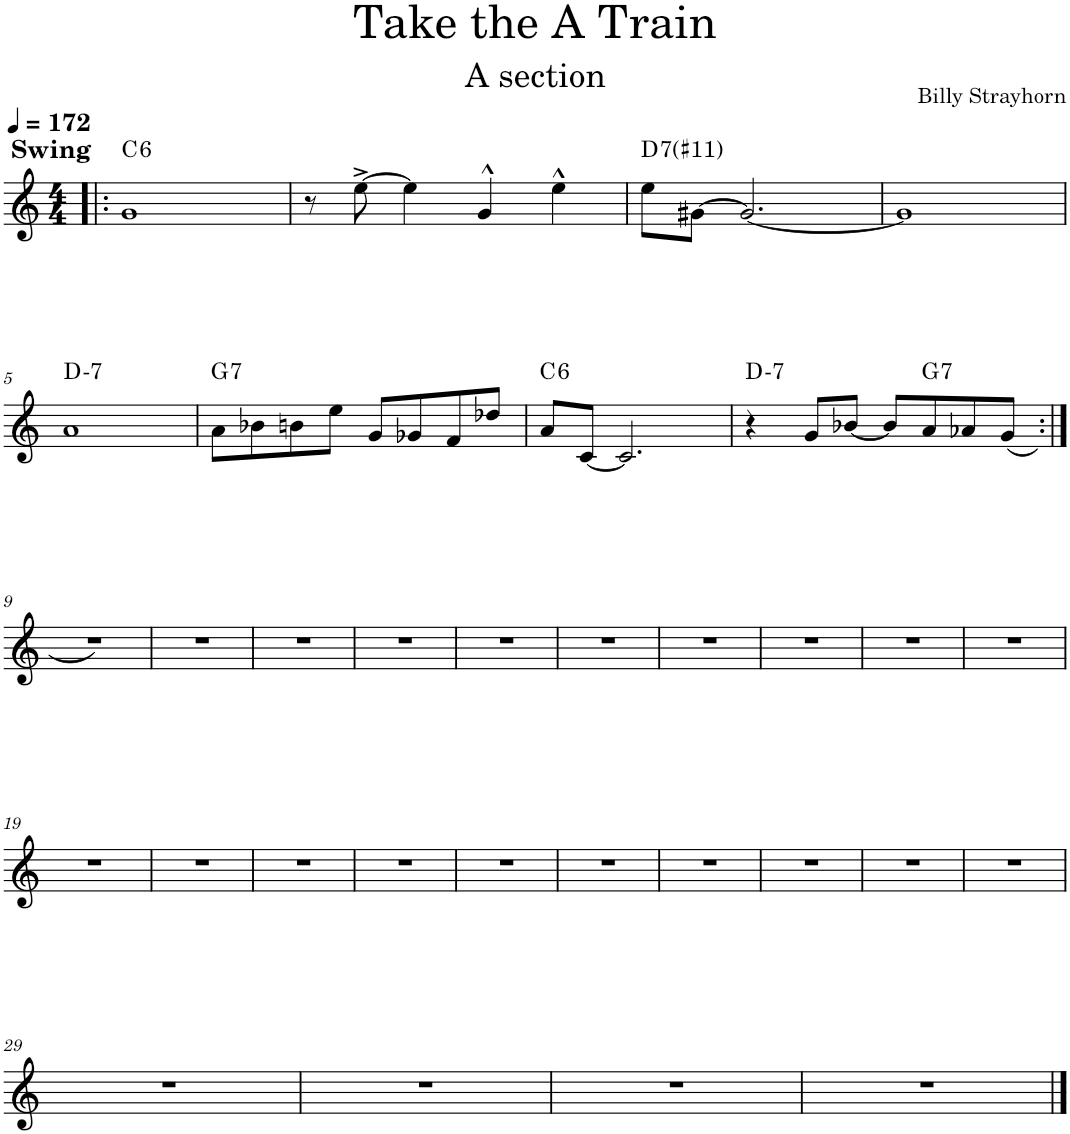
**kern	**harte
*part1	*part1
*staff1	*
*I"Piano	*
*I'Pno.	*
*clefG2	*
*k[]	*
*M4/4	*
*MM172	*
=1!|:	=1!|:
!LO:TX:a:B:t=Swing	!LO:H:kt=6
1g	C:maj6
=2	=2
8r	.
[8ee^\	.
4ee\]	.
4g^^/	.
4ee^^\	.
=3	=3
!	!LO:H:kt=7
8ee\L	D:7(#11)
[8g#X\J	.
2.g#/_	.
=4	=4
1g#]	.
!!LO:LB:g=z
=5	=5
!	!LO:H:kt=7
1a	D:min7
=6	=6
!	!LO:H:kt=7
8a\L	G:7
8b-X\	.
8bn\	.
8ee\J	.
8g/L	.
8g-X/	.
8f/	.
8dd-X/J	.
=7	=7
!	!LO:H:kt=6
8a/L	C:maj6
[8c/J	.
2.c/]	.
=8	=8
!	!LO:H:kt=7
4r	D:min7
8g/L	.
[8b-X/J	.
8b-/L]	.
!	!LO:H:kt=7
8a/	G:7
8a-X/	.
(8g/J	.
!!LO:LB:g=z
=9:|!	=9:|!
1r)	.
=10	=10
1r	.
=11	=11
1r	.
=12	=12
1r	.
=13	=13
1r	.
=14	=14
1r	.
=15	=15
1r	.
=16	=16
1r	.
=17	=17
1r	.
=18	=18
1r	.
!!LO:LB:g=z
=19	=19
1r	.
=20	=20
1r	.
=21	=21
1r	.
=22	=22
1r	.
=23	=23
1r	.
=24	=24
1r	.
=25	=25
1r	.
=26	=26
1r	.
=27	=27
1r	.
=28	=28
1r	.
!!LO:LB:g=z
=29	=29
1r	.
=30	=30
1r	.
=31	=31
1r	.
=32	=32
1r	.
==	==
*-	*-
